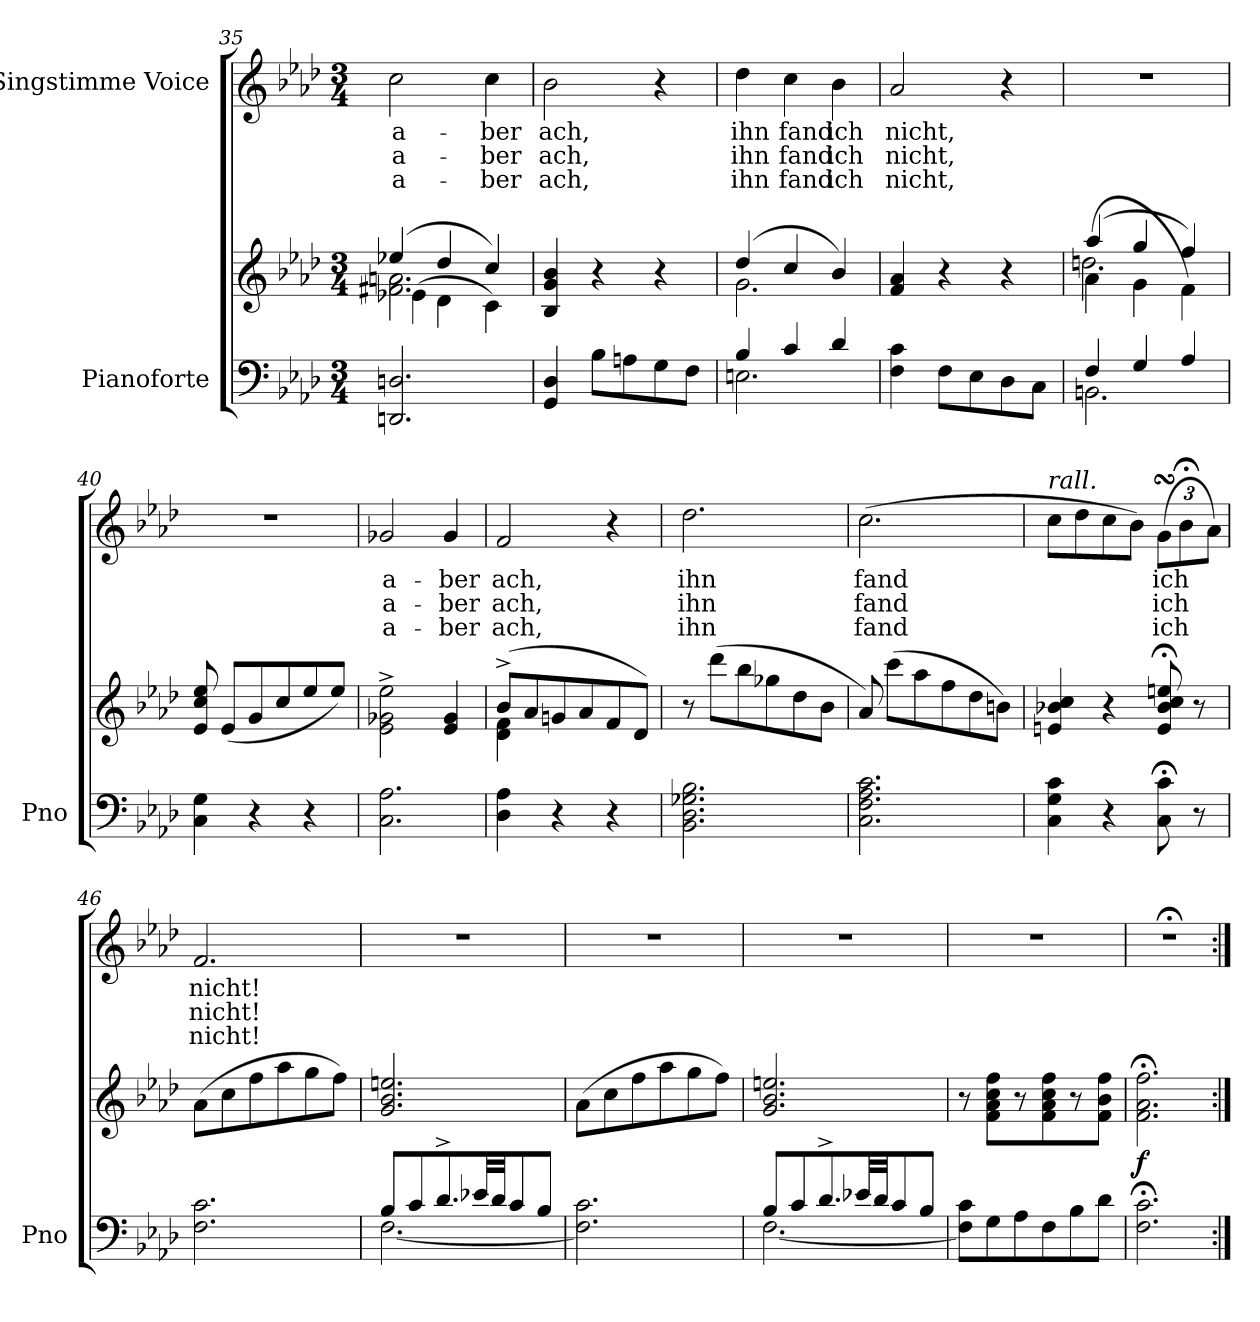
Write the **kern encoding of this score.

**kern	**kern	**dynam	**kern	**text	**text	**text
*part2	*part2	*part2	*part1	*part1	*part1	*part1
*staff3	*staff2	*staff2/3	*staff1	*staff1	*staff1	*staff1
*I"Pianoforte	*	*	*I"Singstimme Voice	*	*	*
*I'Pno	*	*	*	*	*	*
*clefF4	*clefG2	*	*clefG2	*	*	*
*k[b-e-a-d-]	*k[b-e-a-d-]	*	*k[b-e-a-d-]	*	*	*
*M3/4	*M3/4	*	*M3/4	*	*	*
=35	=35	=35	=35	=35	=35	=35
*	*^	*	*	*	*	*
*	*	*^	*	*	*	*	*
2.DDn/ 2.Dn/	(4ee-X/	2.f#X\ 2.an\	(4e-X\	.	2cc\	a-	a-	a-
.	4dd-/	.	4d-\	.	.	.	.	.
.	4cc/)	.	4c\)	.	4cc\	-ber	-ber	-ber
*	*v	*v	*v	*	*	*	*	*
=36	=36	=36	=36	=36	=36	=36
4GG/ 4D-/	4B-/ 4g/ 4b-/	.	2b-\	ach,	ach,	ach,
8B-\L	4r	.	.	.	.	.
8An\	.	.	.	.	.	.
8G\	4r	.	4r	.	.	.
8F\J	.	.	.	.	.	.
=37	=37	=37	=37	=37	=37	=37
*^	*^	*	*	*	*	*
4B-/	2.En\	(4dd-/	2.g\	.	4dd-\	ihn	ihn	ihn
4c/	.	4cc/	.	.	4cc\	fand	fand	fand
4d-/	.	4b-/)	.	.	4b-\	ich	ich	ich
*v	*v	*	*	*	*	*	*	*
*	*v	*v	*	*	*	*	*
=38	=38	=38	=38	=38	=38	=38
4F\ 4c\	4f/ 4a-/	.	2a-/	nicht,	nicht,	nicht,
8F\L	4r	.	.	.	.	.
8E-\	.	.	.	.	.	.
8D-\	4r	.	4r	.	.	.
8C\J	.	.	.	.	.	.
=39	=39	=39	=39	=39	=39	=39
*^	*^	*	*	*	*	*
*	*	*	*^	*	*	*	*	*
4F/	2.BBn\	(<4a-\	2.ddn\	(4aa-/	.	2.r	.	.	.
4G/	.	4g\	.	4gg/	.	.	.	.	.
4A-/	.	4f\)	.	4ff/)	.	.	.	.	.
*v	*v	*	*	*	*	*	*	*	*
=40	=40	=40	=40	=40	=40	=40	=40	=40
!	!LO:TX:i:t=marcato.	!	!	!	!	!	!	!
*	*v	*v	*v	*	*	*	*	*
4C\ 4G\	8e-/ 8cc/ 8ee-/	.	2.r	.	.	.
.	(8e-/L	.	.	.	.	.
4r	8g/	.	.	.	.	.
.	8cc/	.	.	.	.	.
4r	8ee-/	.	.	.	.	.
.	8ee-/J)	.	.	.	.	.
=41	=41	=41	=41	=41	=41	=41
2.C\ 2.A-\	2e-\^ 2g-X\^ 2ee-\^	.	2g-X/	a-	a-	a-
.	4e-/ 4g-/	.	4g-/	-ber	-ber	-ber
=42	=42	=42	=42	=42	=42	=42
*	*^	*	*	*	*	*
4D-\ 4A-\	(<8b-^/L	4d-\ 4f\	.	2f/	ach,	ach,	ach,
.	8a-/	.	.	.	.	.	.
4r	8gn/	2ryy	.	.	.	.	.
.	8a-/	.	.	.	.	.	.
4r	8f/	.	.	4r	.	.	.
.	8d-/J)	.	.	.	.	.	.
*	*v	*v	*	*	*	*	*
=43	=43	=43	=43	=43	=43	=43
2.BB-\ 2.D-\ 2.G-X\ 2.B-\	8r	.	2.dd-\	ihn	ihn	ihn
.	(8ddd-\L	.	.	.	.	.
.	8bb-\	.	.	.	.	.
.	8gg-X\	.	.	.	.	.
.	8dd-\	.	.	.	.	.
.	8b-\J	.	.	.	.	.
=44	=44	=44	=44	=44	=44	=44
2.C\ 2.F\ 2.A-\ 2.c\	8a-/)	.	(2.cc\	fand	fand	fand
.	(8ccc\L	.	.	.	.	.
.	8aa-\	.	.	.	.	.
.	8ff\	.	.	.	.	.
.	8dd-\	.	.	.	.	.
.	8bn\J)	.	.	.	.	.
=45	=45	=45	=45	=45	=45	=45
!	!	!	!LO:TX:i:t=rall.	!	!	!
4C\ 4G\ 4c\	4en/ 4b-X/ 4cc/	.	8cc\L	.	.	.
.	.	.	8dd-\	.	.	.
4r	4r	.	8cc\	.	.	.
.	.	.	8b-\J)	.	.	.
*	*	*	*Xbrackettup	*	*	*
8C\;< 8c\;<	8e/; 8b-/; 8cc/; 8een/;	.	(>12gsSsS\L	ich	ich	ich
.	.	.	12b-;<\	.	.	.
8r	8r	.	.	.	.	.
.	.	.	12a-\J)	.	.	.
=46	=46	=46	=46	=46	=46	=46
2.F\ 2.c\	(8a-\L	.	2.f/	nicht!	nicht!	nicht!
.	8cc\	.	.	.	.	.
.	8ff\	.	.	.	.	.
.	8aa-\	.	.	.	.	.
.	8gg\	.	.	.	.	.
.	8ff\J)	.	.	.	.	.
=47	=47	=47	=47	=47	=47	=47
*^	*	*	*	*	*	*
8B-/L	[2.F\	2.g/ 2.b-/ 2.een/	.	2.r	.	.	.
8c/	.	.	.	.	.	.	.
8.d-^/	.	.	.	.	.	.	.
32e-X/LL	.	.	.	.	.	.	.
32d-/JJ	.	.	.	.	.	.	.
8c/	.	.	.	.	.	.	.
8B-/J	.	.	.	.	.	.	.
*v	*v	*	*	*	*	*	*
=48	=48	=48	=48	=48	=48	=48
2.F\] 2.c\	(8a-\L	.	2.r	.	.	.
.	8cc\	.	.	.	.	.
.	8ff\	.	.	.	.	.
.	8aa-\	.	.	.	.	.
.	8gg\	.	.	.	.	.
.	8ff\J)	.	.	.	.	.
=49	=49	=49	=49	=49	=49	=49
*^	*	*	*	*	*	*
8B-/L	[2.F\	2.g/ 2.b-/ 2.een/	.	2.r	.	.	.
8c/	.	.	.	.	.	.	.
8.d-^/	.	.	.	.	.	.	.
32e-X/LL	.	.	.	.	.	.	.
32d-/JJ	.	.	.	.	.	.	.
8c/	.	.	.	.	.	.	.
8B-/J	.	.	.	.	.	.	.
*v	*v	*	*	*	*	*	*
=50	=50	=50	=50	=50	=50	=50
8F\] 8c\L	8r	.	2.r	.	.	.
8G\	8f\ 8a-\ 8cc\ 8ff\L	.	.	.	.	.
8A-\	8r	.	.	.	.	.
8F\	8f\ 8a-\ 8cc\ 8ff\	.	.	.	.	.
8B-\	8r	.	.	.	.	.
8d-\J	8f\ 8b-\ 8ff\J	.	.	.	.	.
=51	=51	=51	=51	=51	=51	=51
!	!	!LO:DY:b	!	!	!	!
2.F\;< 2.c\;<	2.f\;< 2.a-\;< 2.ff\;<	f	2.r;<	.	.	.
=:|!	=:|!	=:|!	=:|!	=:|!	=:|!	=:|!
*-	*-	*-	*-	*-	*-	*-
